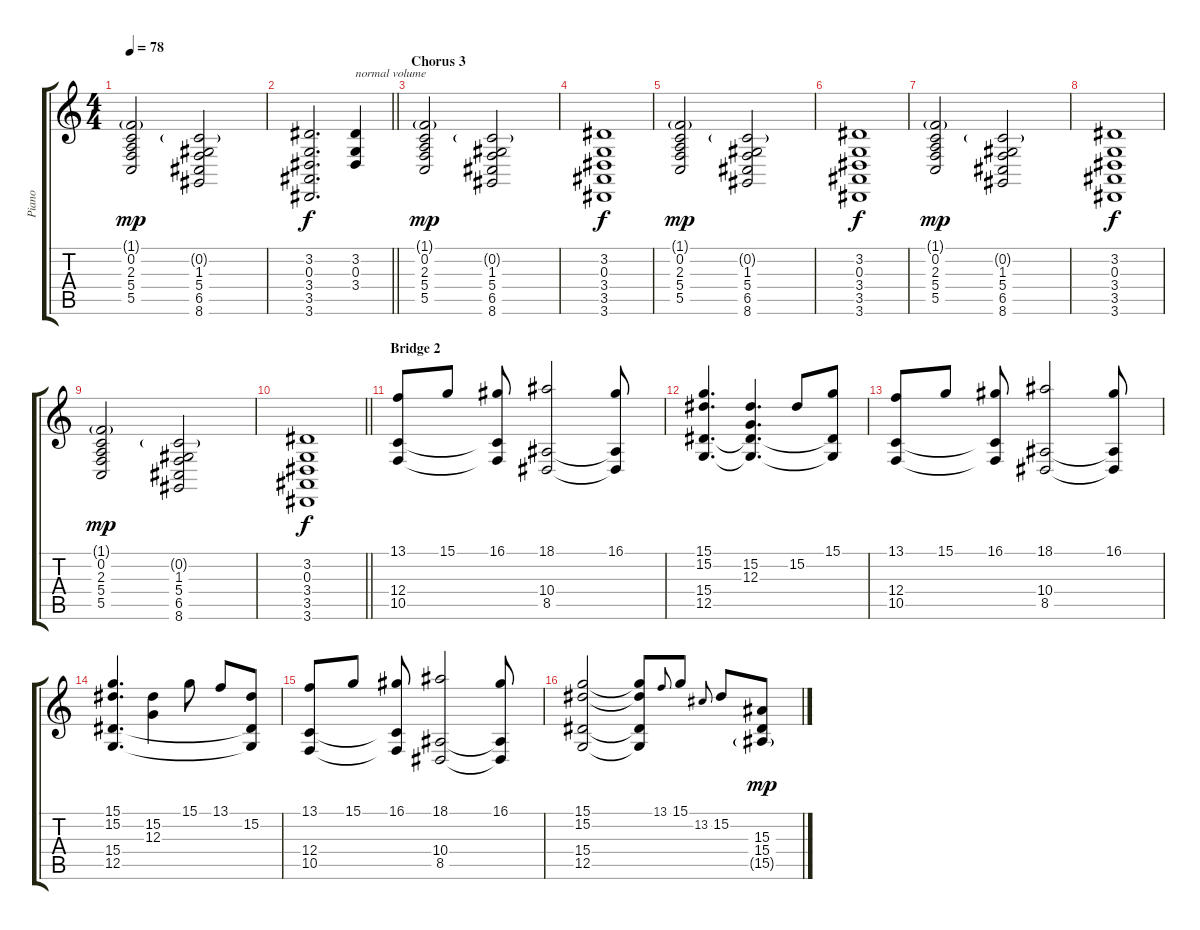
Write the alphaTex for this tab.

\track ("Piano" "Piano") {instrument acousticgrandpiano}
\staff {score tabs}
\tuning (E4 C4 G3 C3 G2 C2) {hide}
\ts (4 4)
\tempo 78
\clef g2
\ks c
(1.1{g} 0.2 2.3 5.4 5.5).2{dy mp} (0.2{g} 1.3 5.4 6.5 8.6).2 |
\barLineRight lightlight
(3.2 0.3 3.4 3.5 3.6).2{d dy f} (3.2 0.3 3.4).4{txt "normal volume" volume 12} |
\section ("" "Chorus 3")
(1.1{g} 0.2 2.3 5.4 5.5).2{dy mp} (0.2{g} 1.3 5.4 6.5 8.6).2 |
(3.2 0.3 3.4 3.5 3.6).1{dy f} |
(1.1{g} 0.2 2.3 5.4 5.5).2{dy mp} (0.2{g} 1.3 5.4 6.5 8.6).2 |
(3.2 0.3 3.4 3.5 3.6).1{dy f} |
(1.1{g} 0.2 2.3 5.4 5.5).2{dy mp} (0.2{g} 1.3 5.4 6.5 8.6).2 |
(3.2 0.3 3.4 3.5 3.6).1{dy f} |
(1.1{g} 0.2 2.3 5.4 5.5).2{dy mp} (0.2{g} 1.3 5.4 6.5 8.6).2 |
\barLineRight lightlight
(3.2 0.3 3.4 3.5 3.6).1{dy f} |
\section ("" "Bridge 2")
(13.1 12.4 10.5).8 15.1.8 (16.1 12.4{t} 10.5{t}).8 (18.1 10.4 8.5).2 (16.1 10.4{t} 8.5{t}).8 |
(15.1 15.2 15.4 12.5).4{d} (15.2 12.3 15.4{t} 12.5{t}).4{d} 15.2.8 (15.1 15.4{t} 12.5{t}).8 |
(13.1 12.4 10.5).8 15.1.8 (16.1 12.4{t} 10.5{t}).8 (18.1 10.4 8.5).2 (16.1 10.4{t} 8.5{t}).8 |
(15.1 15.2 15.4 12.5).4{d} (15.2 12.3).4 15.1.8 13.1.8 (15.2 15.4{t} 12.5{t}).8 |
(13.1 12.4 10.5).8 15.1.8 (16.1 12.4{t} 10.5{t}).8 (18.1 10.4 8.5).2 (16.1 10.4{t} 8.5{t}).8 |
(15.1 15.2 15.4 12.5).2 (15.1{t} 15.2{t} 15.4{t} 12.5{t}).8 13.1.8{gr onbeat} 15.1.8 13.2.8{gr onbeat} 15.2.8 (15.3 15.4 15.5{g}).8{dy mp}
